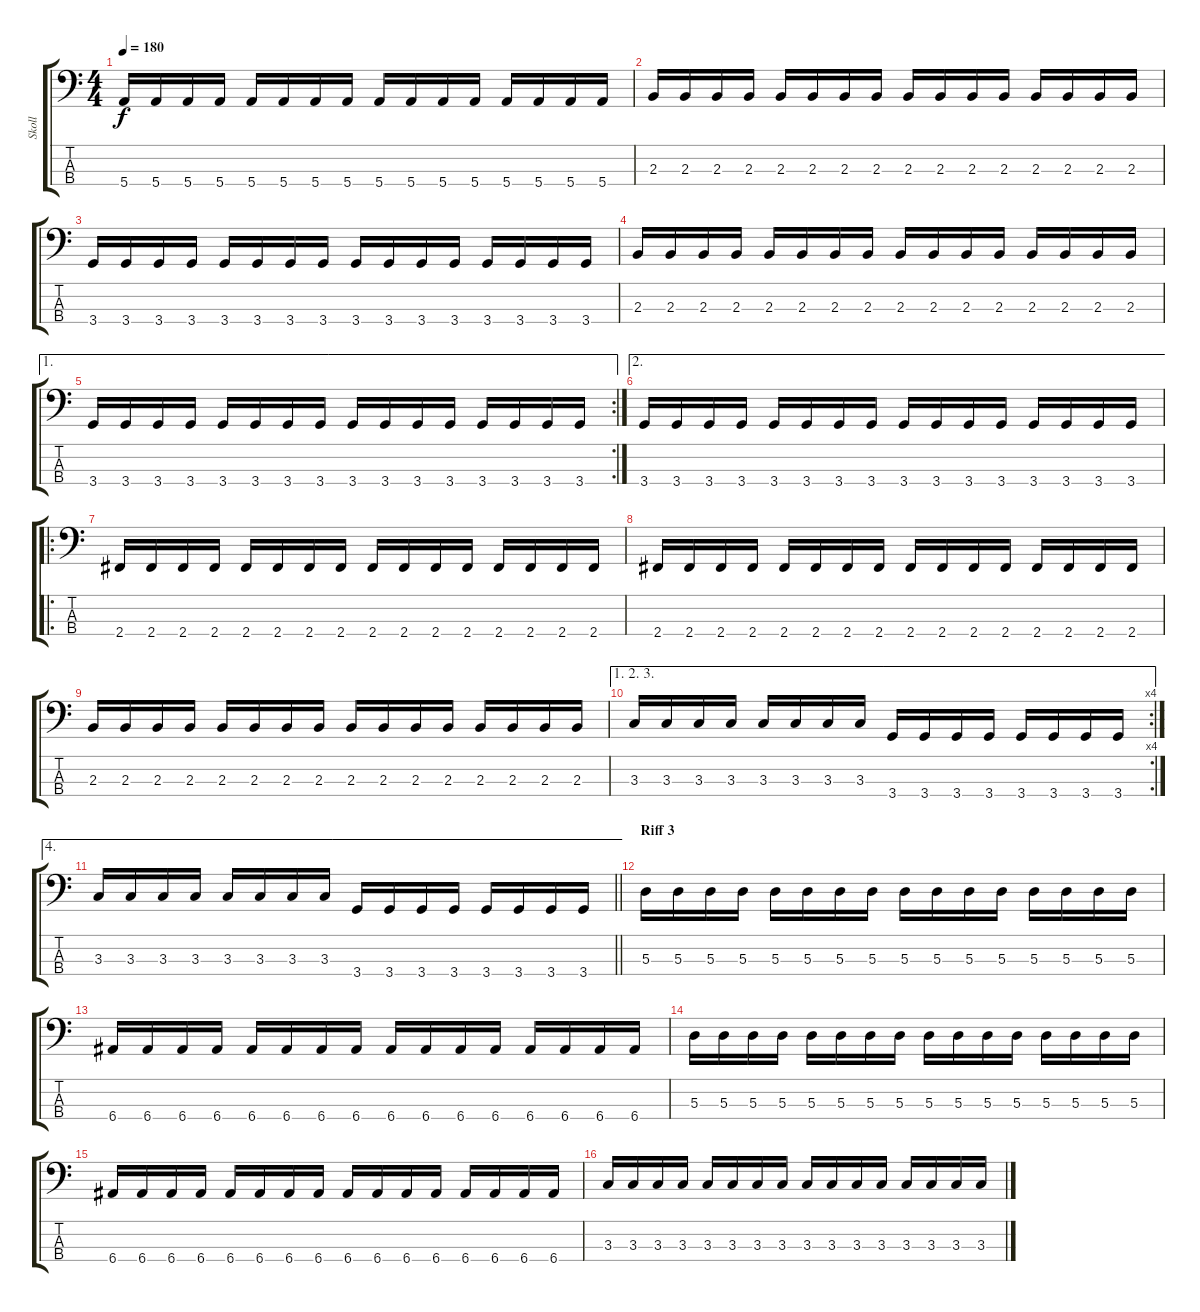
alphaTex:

\track ("Skoll" "Skoll") {instrument electricbasspick}
\staff {score tabs}
\tuning (G2 D2 A1 E1) {hide}
\ts (4 4)
\tempo 180
\clef f4
\ks c
5.4.16{dy f} 5.4.16 5.4.16 5.4.16 5.4.16 5.4.16 5.4.16 5.4.16 5.4.16 5.4.16 5.4.16 5.4.16 5.4.16 5.4.16 5.4.16 5.4.16 |
2.3.16 2.3.16 2.3.16 2.3.16 2.3.16 2.3.16 2.3.16 2.3.16 2.3.16 2.3.16 2.3.16 2.3.16 2.3.16 2.3.16 2.3.16 2.3.16 |
3.4.16 3.4.16 3.4.16 3.4.16 3.4.16 3.4.16 3.4.16 3.4.16 3.4.16 3.4.16 3.4.16 3.4.16 3.4.16 3.4.16 3.4.16 3.4.16 |
2.3.16 2.3.16 2.3.16 2.3.16 2.3.16 2.3.16 2.3.16 2.3.16 2.3.16 2.3.16 2.3.16 2.3.16 2.3.16 2.3.16 2.3.16 2.3.16 |
\ae 1
\rc 2
3.4.16 3.4.16 3.4.16 3.4.16 3.4.16 3.4.16 3.4.16 3.4.16 3.4.16 3.4.16 3.4.16 3.4.16 3.4.16 3.4.16 3.4.16 3.4.16 |
\ae 2
3.4.16 3.4.16 3.4.16 3.4.16 3.4.16 3.4.16 3.4.16 3.4.16 3.4.16 3.4.16 3.4.16 3.4.16 3.4.16 3.4.16 3.4.16 3.4.16 |
\ro
2.4.16 2.4.16 2.4.16 2.4.16 2.4.16 2.4.16 2.4.16 2.4.16 2.4.16 2.4.16 2.4.16 2.4.16 2.4.16 2.4.16 2.4.16 2.4.16 |
2.4.16 2.4.16 2.4.16 2.4.16 2.4.16 2.4.16 2.4.16 2.4.16 2.4.16 2.4.16 2.4.16 2.4.16 2.4.16 2.4.16 2.4.16 2.4.16 |
2.3.16 2.3.16 2.3.16 2.3.16 2.3.16 2.3.16 2.3.16 2.3.16 2.3.16 2.3.16 2.3.16 2.3.16 2.3.16 2.3.16 2.3.16 2.3.16 |
\ae (1 2 3)
\rc 4
3.3.16 3.3.16 3.3.16 3.3.16 3.3.16 3.3.16 3.3.16 3.3.16 3.4.16 3.4.16 3.4.16 3.4.16 3.4.16 3.4.16 3.4.16 3.4.16 |
\ae 4
\barLineRight lightlight
3.3.16 3.3.16 3.3.16 3.3.16 3.3.16 3.3.16 3.3.16 3.3.16 3.4.16 3.4.16 3.4.16 3.4.16 3.4.16 3.4.16 3.4.16 3.4.16 |
\section ("" "Riff 3")
5.3.16 5.3.16 5.3.16 5.3.16 5.3.16 5.3.16 5.3.16 5.3.16 5.3.16 5.3.16 5.3.16 5.3.16 5.3.16 5.3.16 5.3.16 5.3.16 |
6.4.16 6.4.16 6.4.16 6.4.16 6.4.16 6.4.16 6.4.16 6.4.16 6.4.16 6.4.16 6.4.16 6.4.16 6.4.16 6.4.16 6.4.16 6.4.16 |
5.3.16 5.3.16 5.3.16 5.3.16 5.3.16 5.3.16 5.3.16 5.3.16 5.3.16 5.3.16 5.3.16 5.3.16 5.3.16 5.3.16 5.3.16 5.3.16 |
6.4.16 6.4.16 6.4.16 6.4.16 6.4.16 6.4.16 6.4.16 6.4.16 6.4.16 6.4.16 6.4.16 6.4.16 6.4.16 6.4.16 6.4.16 6.4.16 |
3.3.16 3.3.16 3.3.16 3.3.16 3.3.16 3.3.16 3.3.16 3.3.16 3.3.16 3.3.16 3.3.16 3.3.16 3.3.16 3.3.16 3.3.16 3.3.16
